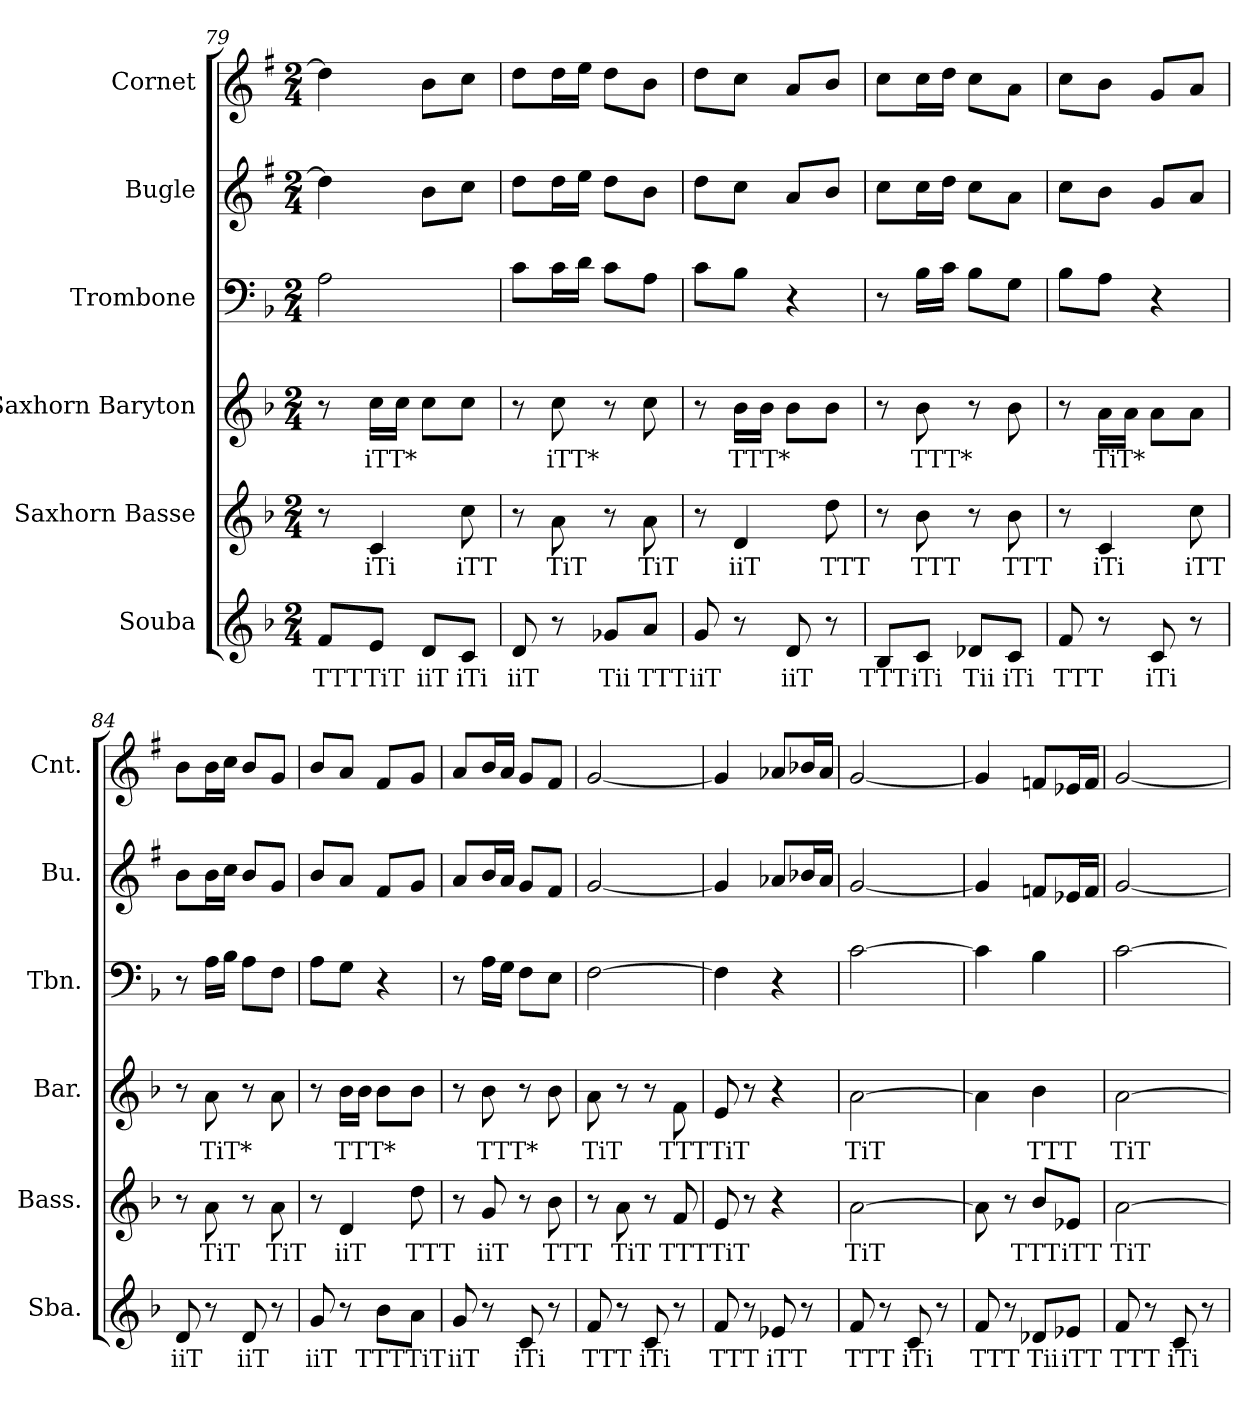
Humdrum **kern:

**kern	**text	**kern	**text	**kern	**text	**kern	**kern	**kern
*part6	*part6	*part5	*part5	*part4	*part4	*part3	*part2	*part1
*staff6	*staff6	*staff5	*staff5	*staff4	*staff4	*staff3	*staff2	*staff1
*I"Souba	*	*I"Saxhorn Basse	*	*I"Saxhorn Baryton	*	*I"Trombone	*I"Bugle	*I"Cornet
*I'Sba.	*	*I'Bass.	*	*I'Bar.	*	*I'Tbn.	*I'Bu.	*I'Cnt.
*clefG2	*	*clefG2	*	*clefG2	*	*clefF4	*clefG2	*clefG2
*ITrd15c26	*	*ITrd8c14	*	*ITrd8c14	*	*	*ITrd1c2	*ITrd1c2
*k[b-]	*	*k[b-]	*	*k[b-]	*	*k[b-]	*k[b-]	*k[b-]
*M2/4	*	*M2/4	*	*M2/4	*	*M2/4	*M2/4	*M2/4
=79	=79	=79	=79	=79	=79	=79	=79	=79
!	!LO:LY:b	!	!	!	!	!	!	!
8FF/L	TTT	8r	.	8r	.	2A\	4cc\]	4cc\]
!	!LO:LY:b	!	!LO:LY:b	!	!LO:LY:b	!	!	!
8EE/J	TiT	4C/	iTi	16c\LL	iTT*	.	.	.
.	.	.	.	16c\JJ	.	.	.	.
!	!LO:LY:b	!	!	!	!	!	!	!
8DD/L	iiT	.	.	8c\L	.	.	8a\L	8a\L
!	!LO:LY:b	!	!LO:LY:b	!	!	!	!	!
8CC/J	iTi	8c\	iTT	8c\J	.	.	8b-\J	8b-\J
=80	=80	=80	=80	=80	=80	=80	=80	=80
!	!LO:LY:b	!	!	!	!	!	!	!
8DD/	iiT	8r	.	8r	.	8c\L	8cc\L	8cc\L
!	!	!	!LO:LY:b	!	!LO:LY:b	!	!	!
8r	.	8A\	TiT	8c\	iTT*	16c\L	16cc\L	16cc\L
.	.	.	.	.	.	16d\JJ	16dd\JJ	16dd\JJ
!	!LO:LY:b	!	!	!	!	!	!	!
8GG-X/L	Tii	8r	.	8r	.	8c\L	8cc\L	8cc\L
!	!LO:LY:b	!	!LO:LY:b	!	!	!	!	!
8AA/J	TTT	8A\	TiT	8c\	.	8A\J	8a\J	8a\J
=81	=81	=81	=81	=81	=81	=81	=81	=81
!	!LO:LY:b	!	!	!	!	!	!	!
8GG/	iiT	8r	.	8r	.	8c\L	8cc\L	8cc\L
!	!	!	!LO:LY:b	!	!LO:LY:b	!	!	!
8r	.	4D/	iiT	16B-\LL	TTT*	8B-\J	8b-\J	8b-\J
.	.	.	.	16B-\JJ	.	.	.	.
!	!LO:LY:b	!	!	!	!	!	!	!
8DD/	iiT	.	.	8B-\L	.	4r	8g/L	8g/L
!	!	!	!LO:LY:b	!	!	!	!	!
8r	.	8d\	TTT	8B-\J	.	.	8a/J	8a/J
!!LO:PB:g=z
=82	=82	=82	=82	=82	=82	=82	=82	=82
!	!LO:LY:b	!	!	!	!	!	!	!
8BBB-/L	TTT	8r	.	8r	.	8r	8b-\L	8b-\L
!	!LO:LY:b	!	!LO:LY:b	!	!LO:LY:b	!	!	!
8CC/J	iTi	8B-\	TTT	8B-\	TTT*	16B-\LL	16b-\L	16b-\L
.	.	.	.	.	.	16c\JJ	16cc\JJ	16cc\JJ
!	!LO:LY:b	!	!	!	!	!	!	!
8DD-X/L	Tii	8r	.	8r	.	8B-\L	8b-\L	8b-\L
!	!LO:LY:b	!	!LO:LY:b	!	!	!	!	!
8CC/J	iTi	8B-\	TTT	8B-\	.	8G\J	8g\J	8g\J
=83	=83	=83	=83	=83	=83	=83	=83	=83
!	!LO:LY:b	!	!	!	!	!	!	!
8FF/	TTT	8r	.	8r	.	8B-\L	8b-\L	8b-\L
!	!	!	!LO:LY:b	!	!LO:LY:b	!	!	!
8r	.	4C/	iTi	16A\LL	TiT*	8A\J	8a\J	8a\J
.	.	.	.	16A\JJ	.	.	.	.
!	!LO:LY:b	!	!	!	!	!	!	!
8CC/	iTi	.	.	8A\L	.	4r	8f/L	8f/L
!	!	!	!LO:LY:b	!	!	!	!	!
8r	.	8c\	iTT	8A\J	.	.	8g/J	8g/J
=84	=84	=84	=84	=84	=84	=84	=84	=84
!	!LO:LY:b	!	!	!	!	!	!	!
8DD/	iiT	8r	.	8r	.	8r	8a\L	8a\L
!	!	!	!LO:LY:b	!	!LO:LY:b	!	!	!
8r	.	8A\	TiT	8A\	TiT*	16A\LL	16a\L	16a\L
.	.	.	.	.	.	16B-\JJ	16b-\JJ	16b-\JJ
!	!LO:LY:b	!	!	!	!	!	!	!
8DD/	iiT	8r	.	8r	.	8A\L	8a/L	8a/L
!	!	!	!LO:LY:b	!	!	!	!	!
8r	.	8A\	TiT	8A\	.	8F\J	8f/J	8f/J
=85	=85	=85	=85	=85	=85	=85	=85	=85
!	!LO:LY:b	!	!	!	!	!	!	!
8GG/	iiT	8r	.	8r	.	8A\L	8a/L	8a/L
!	!	!	!LO:LY:b	!	!LO:LY:b	!	!	!
8r	.	4D/	iiT	16B-\LL	TTT*	8G\J	8g/J	8g/J
.	.	.	.	16B-\JJ	.	.	.	.
!	!LO:LY:b	!	!	!	!	!	!	!
8BB-\L	TTT	.	.	8B-\L	.	4r	8e/L	8e/L
!	!LO:LY:b	!	!LO:LY:b	!	!	!	!	!
8AA\J	TiT	8d\	TTT	8B-\J	.	.	8f/J	8f/J
!!LO:LB:g=z
=86	=86	=86	=86	=86	=86	=86	=86	=86
!	!LO:LY:b	!	!	!	!	!	!	!
8GG/	iiT	8r	.	8r	.	8r	8g/L	8g/L
!	!	!	!LO:LY:b	!	!LO:LY:b	!	!	!
8r	.	8G/	iiT	8B-\	TTT*	16A\LL	16a/L	16a/L
.	.	.	.	.	.	16G\JJ	16g/JJ	16g/JJ
!	!LO:LY:b	!	!	!	!	!	!	!
8CC/	iTi	8r	.	8r	.	8F\L	8f/L	8f/L
!	!	!	!LO:LY:b	!	!	!	!	!
8r	.	8B-\	TTT	8B-\	.	8E\J	8e/J	8e/J
=87	=87	=87	=87	=87	=87	=87	=87	=87
!	!LO:LY:b	!	!	!	!LO:LY:b	!	!	!
8FF/	TTT	8r	.	8A\	TiT	[2F\	[2f/	[2f/
!	!	!	!LO:LY:b	!	!	!	!	!
8r	.	8A\	TiT	8r	.	.	.	.
!	!LO:LY:b	!	!	!	!	!	!	!
8CC/	iTi	8r	.	8r	.	.	.	.
!	!	!	!LO:LY:b	!	!LO:LY:b	!	!	!
8r	.	8F/	TTT	8F\	TTT	.	.	.
=88	=88	=88	=88	=88	=88	=88	=88	=88
!	!LO:LY:b	!	!LO:LY:b	!	!LO:LY:b	!	!	!
8FF/	TTT	8E/	TiT	8E/	TiT	4F\]	4f/]	4f/]
8r	.	8r	.	8r	.	.	.	.
!	!LO:LY:b	!	!	!	!	!	!	!
8EE-X/	iTT	4r	.	4r	.	4r	8g-X/L	8g-X/L
8r	.	.	.	.	.	.	16a-X/L	16a-X/L
.	.	.	.	.	.	.	16g-/JJ	16g-/JJ
=89	=89	=89	=89	=89	=89	=89	=89	=89
!	!LO:LY:b	!	!LO:LY:b	!	!LO:LY:b	!	!	!
8FF/	TTT	[2A\	TiT	[2A\	TiT	[2c\	[2f/	[2f/
8r	.	.	.	.	.	.	.	.
!	!LO:LY:b	!	!	!	!	!	!	!
8CC/	iTi	.	.	.	.	.	.	.
8r	.	.	.	.	.	.	.	.
=90	=90	=90	=90	=90	=90	=90	=90	=90
!	!LO:LY:b	!	!	!	!	!	!	!
8FF/	TTT	8A\]	.	4A\]	.	4c\]	4f/]	4f/]
8r	.	8r	.	.	.	.	.	.
!	!LO:LY:b	!	!LO:LY:b	!	!LO:LY:b	!	!	!
8DD-X/L	Tii	8B-/L	TTT	4B-\	TTT	4B-\	8e-X/L	8e-X/L
!	!LO:LY:b	!	!LO:LY:b	!	!	!	!	!
8EE-X/J	iTT	8E-X/J	iTT	.	.	.	16d-X/L	16d-X/L
.	.	.	.	.	.	.	16e-/JJ	16e-/JJ
!!LO:PB:g=z
=91	=91	=91	=91	=91	=91	=91	=91	=91
!	!LO:LY:b	!	!LO:LY:b	!	!LO:LY:b	!	!	!
8FF/	TTT	[2A\	TiT	[2A\	TiT	[2c\	[2f/	[2f/
8r	.	.	.	.	.	.	.	.
!	!LO:LY:b	!	!	!	!	!	!	!
8CC/	iTi	.	.	.	.	.	.	.
8r	.	.	.	.	.	.	.	.
=	=	=	=	=	=	=	=	=
*-	*-	*-	*-	*-	*-	*-	*-	*-
